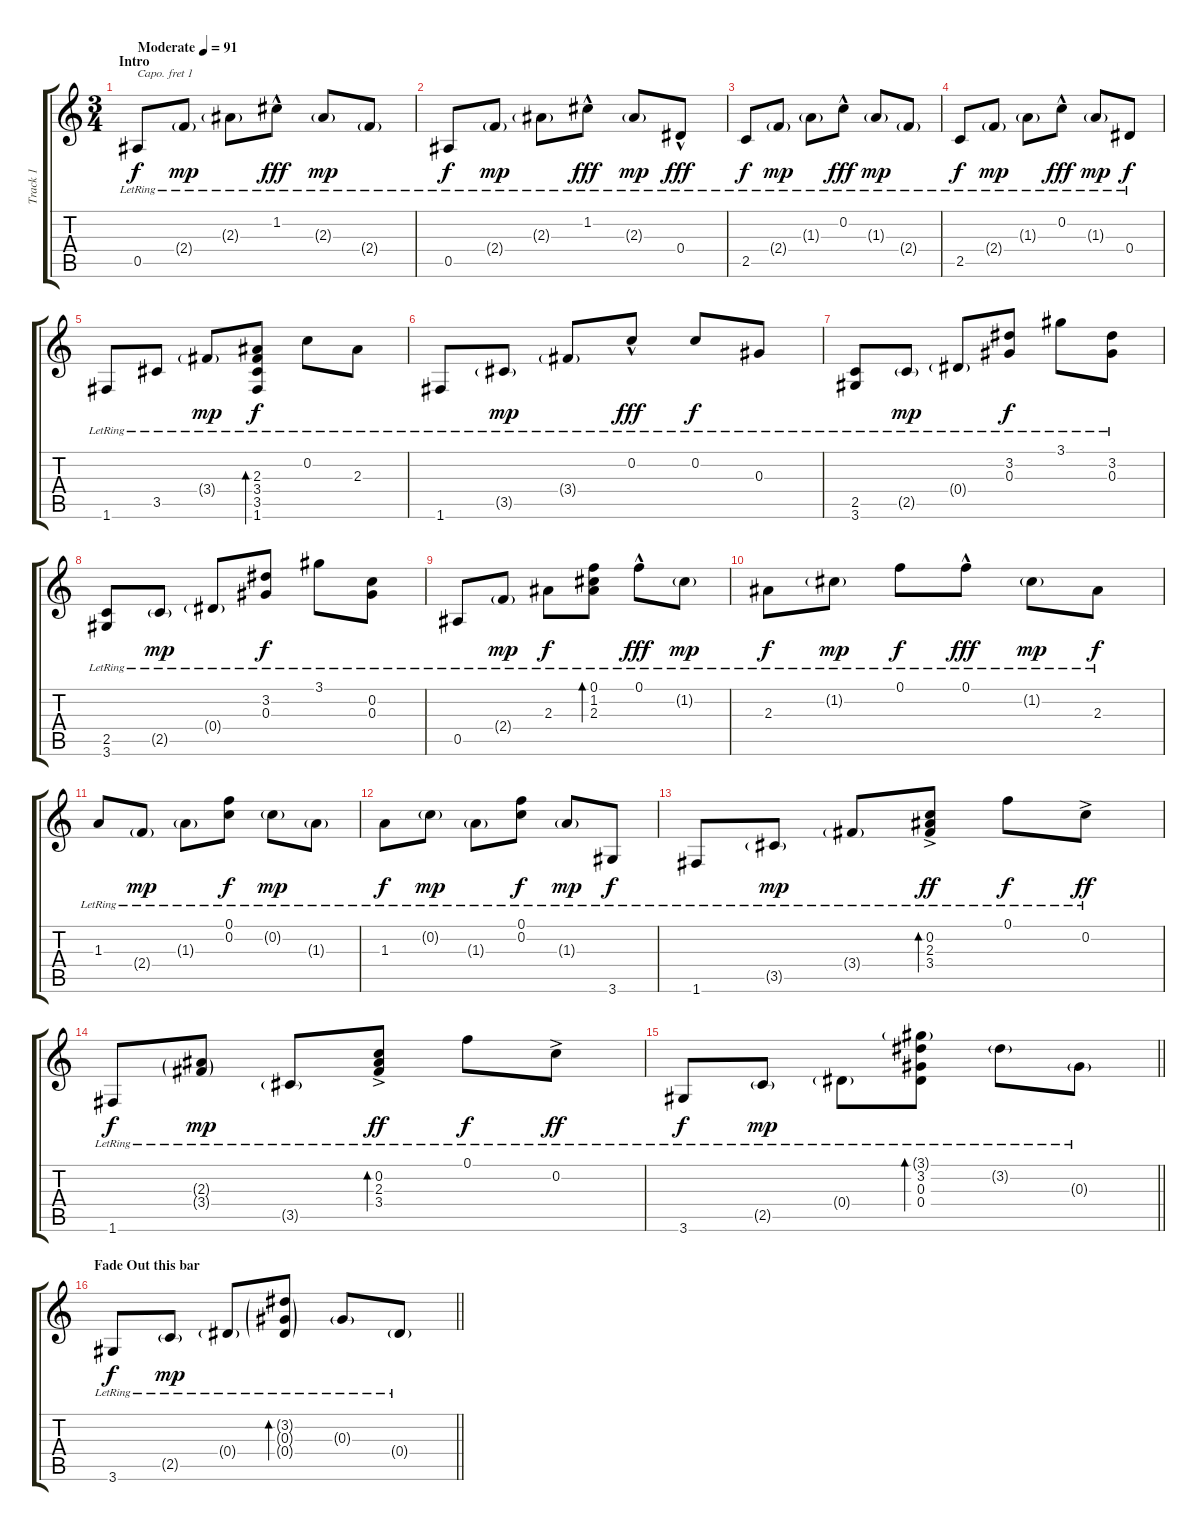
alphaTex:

\track ("Track 1" "Track 1") {instrument acousticguitarsteel}
\staff {score tabs}
\capo 1
\tuning (E4 B3 G3 D3 A2 E2) {hide}
\ts (3 4)
\section ("" "Intro")
\tempo (91 "Moderate")
\clef g2
\ks c
0.5{lr}.8{dy f instrument acousticguitarsteel} 2.4{g lr}.8{dy mp} 2.3{g lr}.8 1.2{hac lr}.8{dy fff} 2.3{g lr}.8{dy mp} 2.4{g lr}.8 |
0.5{lr}.8{dy f} 2.4{g lr}.8{dy mp} 2.3{g lr}.8 1.2{hac lr}.8{dy fff} 2.3{g lr}.8{dy mp} 0.4{hac lr}.8{dy fff} |
2.5{lr}.8{dy f} 2.4{g lr}.8{dy mp} 1.3{g lr}.8 0.2{hac lr}.8{dy fff} 1.3{g lr}.8{dy mp} 2.4{g lr}.8 |
2.5{lr}.8{dy f} 2.4{g lr}.8{dy mp} 1.3{g lr}.8 0.2{hac lr}.8{dy fff} 1.3{g lr}.8{dy mp} 0.4{lr}.8{dy f} |
1.6{lr}.8 3.5{lr}.8 3.4{g lr}.8{dy mp} (2.3{lr} 3.4{lr} 3.5{lr} 1.6{lr}).8{bd 60 dy f} 0.2{lr}.8 2.3{lr}.8 |
1.6{lr}.8 3.5{g lr}.8{dy mp} 3.4{g lr}.8 0.2{hac lr}.8{dy fff} 0.2{lr}.8{dy f} 0.3{lr}.8 |
(2.5 3.6{lr}).8 2.5{g lr}.8{dy mp} 0.4{g lr}.8 (3.2{lr} 0.3{lr}).8{dy f} 3.1{lr}.8 (3.2{lr} 0.3{lr}).8 |
(2.5 3.6{lr}).8 2.5{g lr}.8{dy mp} 0.4{g lr}.8 (3.2{lr} 0.3{lr}).8{dy f} 3.1{lr}.8 (0.2{lr} 0.3{lr}).8 |
0.5{lr}.8 2.4{g lr}.8{dy mp} 2.3{lr}.8{dy f} (0.1{lr} 1.2{lr} 2.3{lr}).8{bd 60} 0.1{hac lr}.8{dy fff} 1.2{g lr}.8{dy mp} |
2.3{lr}.8{dy f} 1.2{g lr}.8{dy mp} 0.1{lr}.8{dy f} 0.1{hac lr}.8{dy fff} 1.2{g lr}.8{dy mp} 2.3{lr}.8{dy f} |
1.3{lr}.8 2.4{g lr}.8{dy mp} 1.3{g lr}.8 (0.1{lr} 0.2{lr}).8{dy f} 0.2{g lr}.8{dy mp} 1.3{g lr}.8 |
1.3{lr}.8{dy f} 0.2{g lr}.8{dy mp} 1.3{g lr}.8 (0.1{lr} 0.2{lr}).8{dy f} 1.3{g lr}.8{dy mp} 3.6{lr}.8{dy f} |
1.6{lr}.8 3.5{g lr}.8{dy mp} 3.4{g lr}.8 (0.2{lr} 2.3{ac lr} 3.4).8{bd 60 dy ff} 0.1{lr}.8{dy f} 0.2{ac lr}.8{dy ff} |
1.6{lr}.8{dy f} (2.3{g lr} 3.4{g lr}).8{dy mp} 3.5{g lr}.8 (0.2{lr} 2.3{ac lr} 3.4{lr}).8{bd 60 dy ff} 0.1{lr}.8{dy f} 0.2{ac lr}.8{dy ff} |
\barLineRight lightlight
3.6{lr}.8{dy f} 2.5{g lr}.8{dy mp} 0.4{g lr}.8 (3.1{g lr} 3.2{lr} 0.3{lr} 0.4{lr}).8{bd 60} 3.2{g lr}.8 0.3{g lr}.8 |
\section ("" "Fade Out this bar")
\barLineRight lightlight
3.6{lr}.8{dy f} 2.5{g lr}.8{dy mp} 0.4{g lr}.8 (3.2{g lr} 0.3{g lr} 0.4{g lr}).8{bd 60} 0.3{g lr}.8 0.4{g lr}.8
